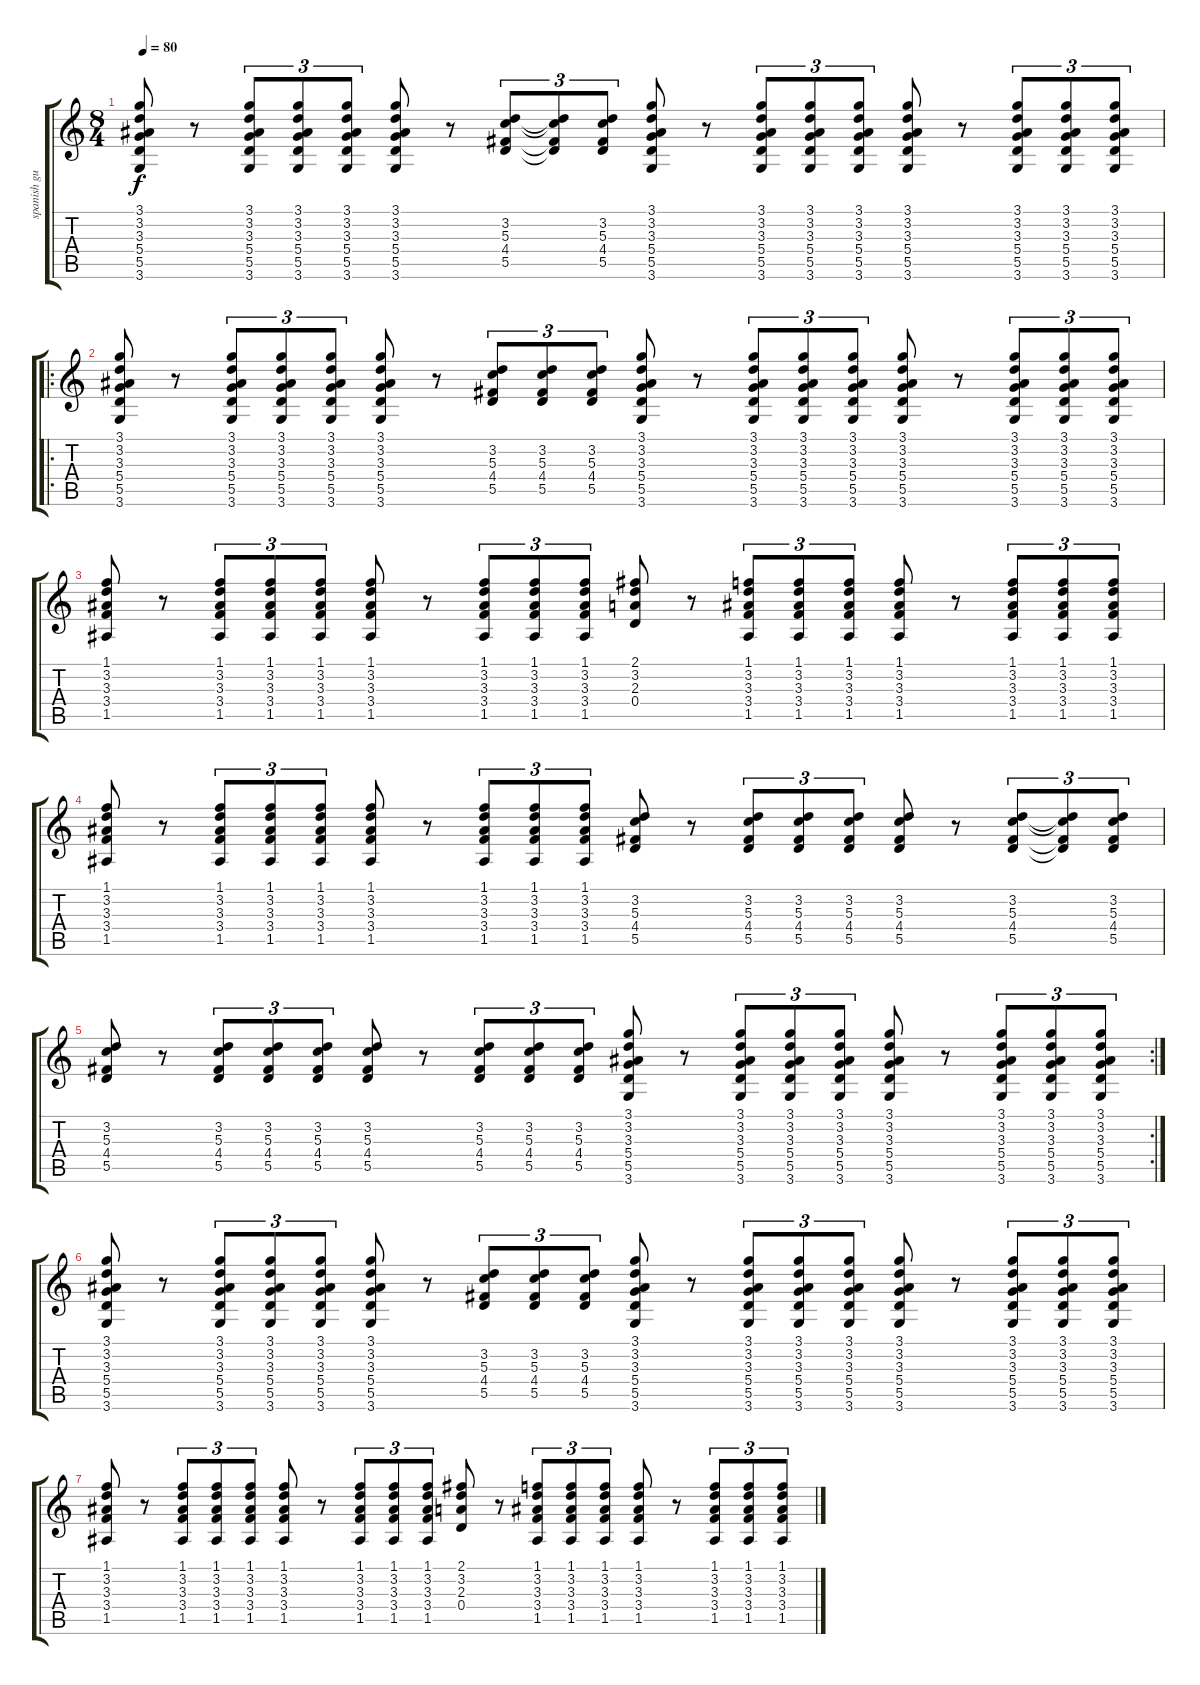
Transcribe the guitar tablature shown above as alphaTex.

\track ("spanish guitar" "spanish gu") {instrument acousticguitarnylon}
\staff {score tabs}
\tuning (E4 B3 G3 D3 A2 E2) {hide}
\ts (8 4)
\tempo 80
\clef g2
\ks c
(3.1 3.2 3.3 5.4 5.5 3.6).8{dy f instrument acousticguitarnylon} r.8 (3.1 3.2 3.3 5.4 5.5 3.6).8{tu (3 2)} (3.1 3.2 3.3 5.4 5.5 3.6).8{tu (3 2)} (3.1 3.2 3.3 5.4 5.5 3.6).8{tu (3 2)} (3.1 3.2 3.3 5.4 5.5 3.6).8 r.8 (3.2 5.3 4.4 5.5).8{tu (3 2)} (3.2{t} 5.3{t} 4.4{t} 5.5{t}).8{tu (3 2)} (3.2 5.3 4.4 5.5).8{tu (3 2)} (3.1 3.2 3.3 5.4 5.5 3.6).8 r.8 (3.1 3.2 3.3 5.4 5.5 3.6).8{tu (3 2)} (3.1 3.2 3.3 5.4 5.5 3.6).8{tu (3 2)} (3.1 3.2 3.3 5.4 5.5 3.6).8{tu (3 2)} (3.1 3.2 3.3 5.4 5.5 3.6).8 r.8 (3.1 3.2 3.3 5.4 5.5 3.6).8{tu (3 2)} (3.1 3.2 3.3 5.4 5.5 3.6).8{tu (3 2)} (3.1 3.2 3.3 5.4 5.5 3.6).8{tu (3 2)} |
\ro
(3.1 3.2 3.3 5.4 5.5 3.6).8 r.8 (3.1 3.2 3.3 5.4 5.5 3.6).8{tu (3 2)} (3.1 3.2 3.3 5.4 5.5 3.6).8{tu (3 2)} (3.1 3.2 3.3 5.4 5.5 3.6).8{tu (3 2)} (3.1 3.2 3.3 5.4 5.5 3.6).8 r.8 (3.2 5.3 4.4 5.5).8{tu (3 2)} (3.2 5.3 4.4 5.5).8{tu (3 2)} (3.2 5.3 4.4 5.5).8{tu (3 2)} (3.1 3.2 3.3 5.4 5.5 3.6).8 r.8 (3.1 3.2 3.3 5.4 5.5 3.6).8{tu (3 2)} (3.1 3.2 3.3 5.4 5.5 3.6).8{tu (3 2)} (3.1 3.2 3.3 5.4 5.5 3.6).8{tu (3 2)} (3.1 3.2 3.3 5.4 5.5 3.6).8 r.8 (3.1 3.2 3.3 5.4 5.5 3.6).8{tu (3 2)} (3.1 3.2 3.3 5.4 5.5 3.6).8{tu (3 2)} (3.1 3.2 3.3 5.4 5.5 3.6).8{tu (3 2)} |
(1.1 3.2 3.3 3.4 1.5).8 r.8 (1.1 3.2 3.3 3.4 1.5).8{tu (3 2)} (1.1 3.2 3.3 3.4 1.5).8{tu (3 2)} (1.1 3.2 3.3 3.4 1.5).8{tu (3 2)} (1.1 3.2 3.3 3.4 1.5).8 r.8 (1.1 3.2 3.3 3.4 1.5).8{tu (3 2)} (1.1 3.2 3.3 3.4 1.5).8{tu (3 2)} (1.1 3.2 3.3 3.4 1.5).8{tu (3 2)} (2.1 3.2 2.3 0.4).8 r.8 (1.1 3.2 3.3 3.4 1.5).8{tu (3 2)} (1.1 3.2 3.3 3.4 1.5).8{tu (3 2)} (1.1 3.2 3.3 3.4 1.5).8{tu (3 2)} (1.1 3.2 3.3 3.4 1.5).8 r.8 (1.1 3.2 3.3 3.4 1.5).8{tu (3 2)} (1.1 3.2 3.3 3.4 1.5).8{tu (3 2)} (1.1 3.2 3.3 3.4 1.5).8{tu (3 2)} |
(1.1 3.2 3.3 3.4 1.5).8 r.8 (1.1 3.2 3.3 3.4 1.5).8{tu (3 2)} (1.1 3.2 3.3 3.4 1.5).8{tu (3 2)} (1.1 3.2 3.3 3.4 1.5).8{tu (3 2)} (1.1 3.2 3.3 3.4 1.5).8 r.8 (1.1 3.2 3.3 3.4 1.5).8{tu (3 2)} (1.1 3.2 3.3 3.4 1.5).8{tu (3 2)} (1.1 3.2 3.3 3.4 1.5).8{tu (3 2)} (3.2 5.3 4.4 5.5).8 r.8 (3.2 5.3 4.4 5.5).8{tu (3 2)} (3.2 5.3 4.4 5.5).8{tu (3 2)} (3.2 5.3 4.4 5.5).8{tu (3 2)} (3.2 5.3 4.4 5.5).8 r.8 (3.2 5.3 4.4 5.5).8{tu (3 2)} (3.2{t} 5.3{t} 4.4{t} 5.5{t}).8{tu (3 2)} (3.2 5.3 4.4 5.5).8{tu (3 2)} |
\rc 2
(3.2 5.3 4.4 5.5).8 r.8 (3.2 5.3 4.4 5.5).8{tu (3 2)} (3.2 5.3 4.4 5.5).8{tu (3 2)} (3.2 5.3 4.4 5.5).8{tu (3 2)} (3.2 5.3 4.4 5.5).8 r.8 (3.2 5.3 4.4 5.5).8{tu (3 2)} (3.2 5.3 4.4 5.5).8{tu (3 2)} (3.2 5.3 4.4 5.5).8{tu (3 2)} (3.1 3.2 3.3 5.4 5.5 3.6).8 r.8 (3.1 3.2 3.3 5.4 5.5 3.6).8{tu (3 2)} (3.1 3.2 3.3 5.4 5.5 3.6).8{tu (3 2)} (3.1 3.2 3.3 5.4 5.5 3.6).8{tu (3 2)} (3.1 3.2 3.3 5.4 5.5 3.6).8 r.8 (3.1 3.2 3.3 5.4 5.5 3.6).8{tu (3 2)} (3.1 3.2 3.3 5.4 5.5 3.6).8{tu (3 2)} (3.1 3.2 3.3 5.4 5.5 3.6).8{tu (3 2)} |
(3.1 3.2 3.3 5.4 5.5 3.6).8 r.8 (3.1 3.2 3.3 5.4 5.5 3.6).8{tu (3 2)} (3.1 3.2 3.3 5.4 5.5 3.6).8{tu (3 2)} (3.1 3.2 3.3 5.4 5.5 3.6).8{tu (3 2)} (3.1 3.2 3.3 5.4 5.5 3.6).8 r.8 (3.2 5.3 4.4 5.5).8{tu (3 2)} (3.2 5.3 4.4 5.5).8{tu (3 2)} (3.2 5.3 4.4 5.5).8{tu (3 2)} (3.1 3.2 3.3 5.4 5.5 3.6).8 r.8 (3.1 3.2 3.3 5.4 5.5 3.6).8{tu (3 2)} (3.1 3.2 3.3 5.4 5.5 3.6).8{tu (3 2)} (3.1 3.2 3.3 5.4 5.5 3.6).8{tu (3 2)} (3.1 3.2 3.3 5.4 5.5 3.6).8 r.8 (3.1 3.2 3.3 5.4 5.5 3.6).8{tu (3 2)} (3.1 3.2 3.3 5.4 5.5 3.6).8{tu (3 2)} (3.1 3.2 3.3 5.4 5.5 3.6).8{tu (3 2)} |
(1.1 3.2 3.3 3.4 1.5).8 r.8 (1.1 3.2 3.3 3.4 1.5).8{tu (3 2)} (1.1 3.2 3.3 3.4 1.5).8{tu (3 2)} (1.1 3.2 3.3 3.4 1.5).8{tu (3 2)} (1.1 3.2 3.3 3.4 1.5).8 r.8 (1.1 3.2 3.3 3.4 1.5).8{tu (3 2)} (1.1 3.2 3.3 3.4 1.5).8{tu (3 2)} (1.1 3.2 3.3 3.4 1.5).8{tu (3 2)} (2.1 3.2 2.3 0.4).8 r.8 (1.1 3.2 3.3 3.4 1.5).8{tu (3 2)} (1.1 3.2 3.3 3.4 1.5).8{tu (3 2)} (1.1 3.2 3.3 3.4 1.5).8{tu (3 2)} (1.1 3.2 3.3 3.4 1.5).8 r.8 (1.1 3.2 3.3 3.4 1.5).8{tu (3 2)} (1.1 3.2 3.3 3.4 1.5).8{tu (3 2)} (1.1 3.2 3.3 3.4 1.5).8{tu (3 2)}
